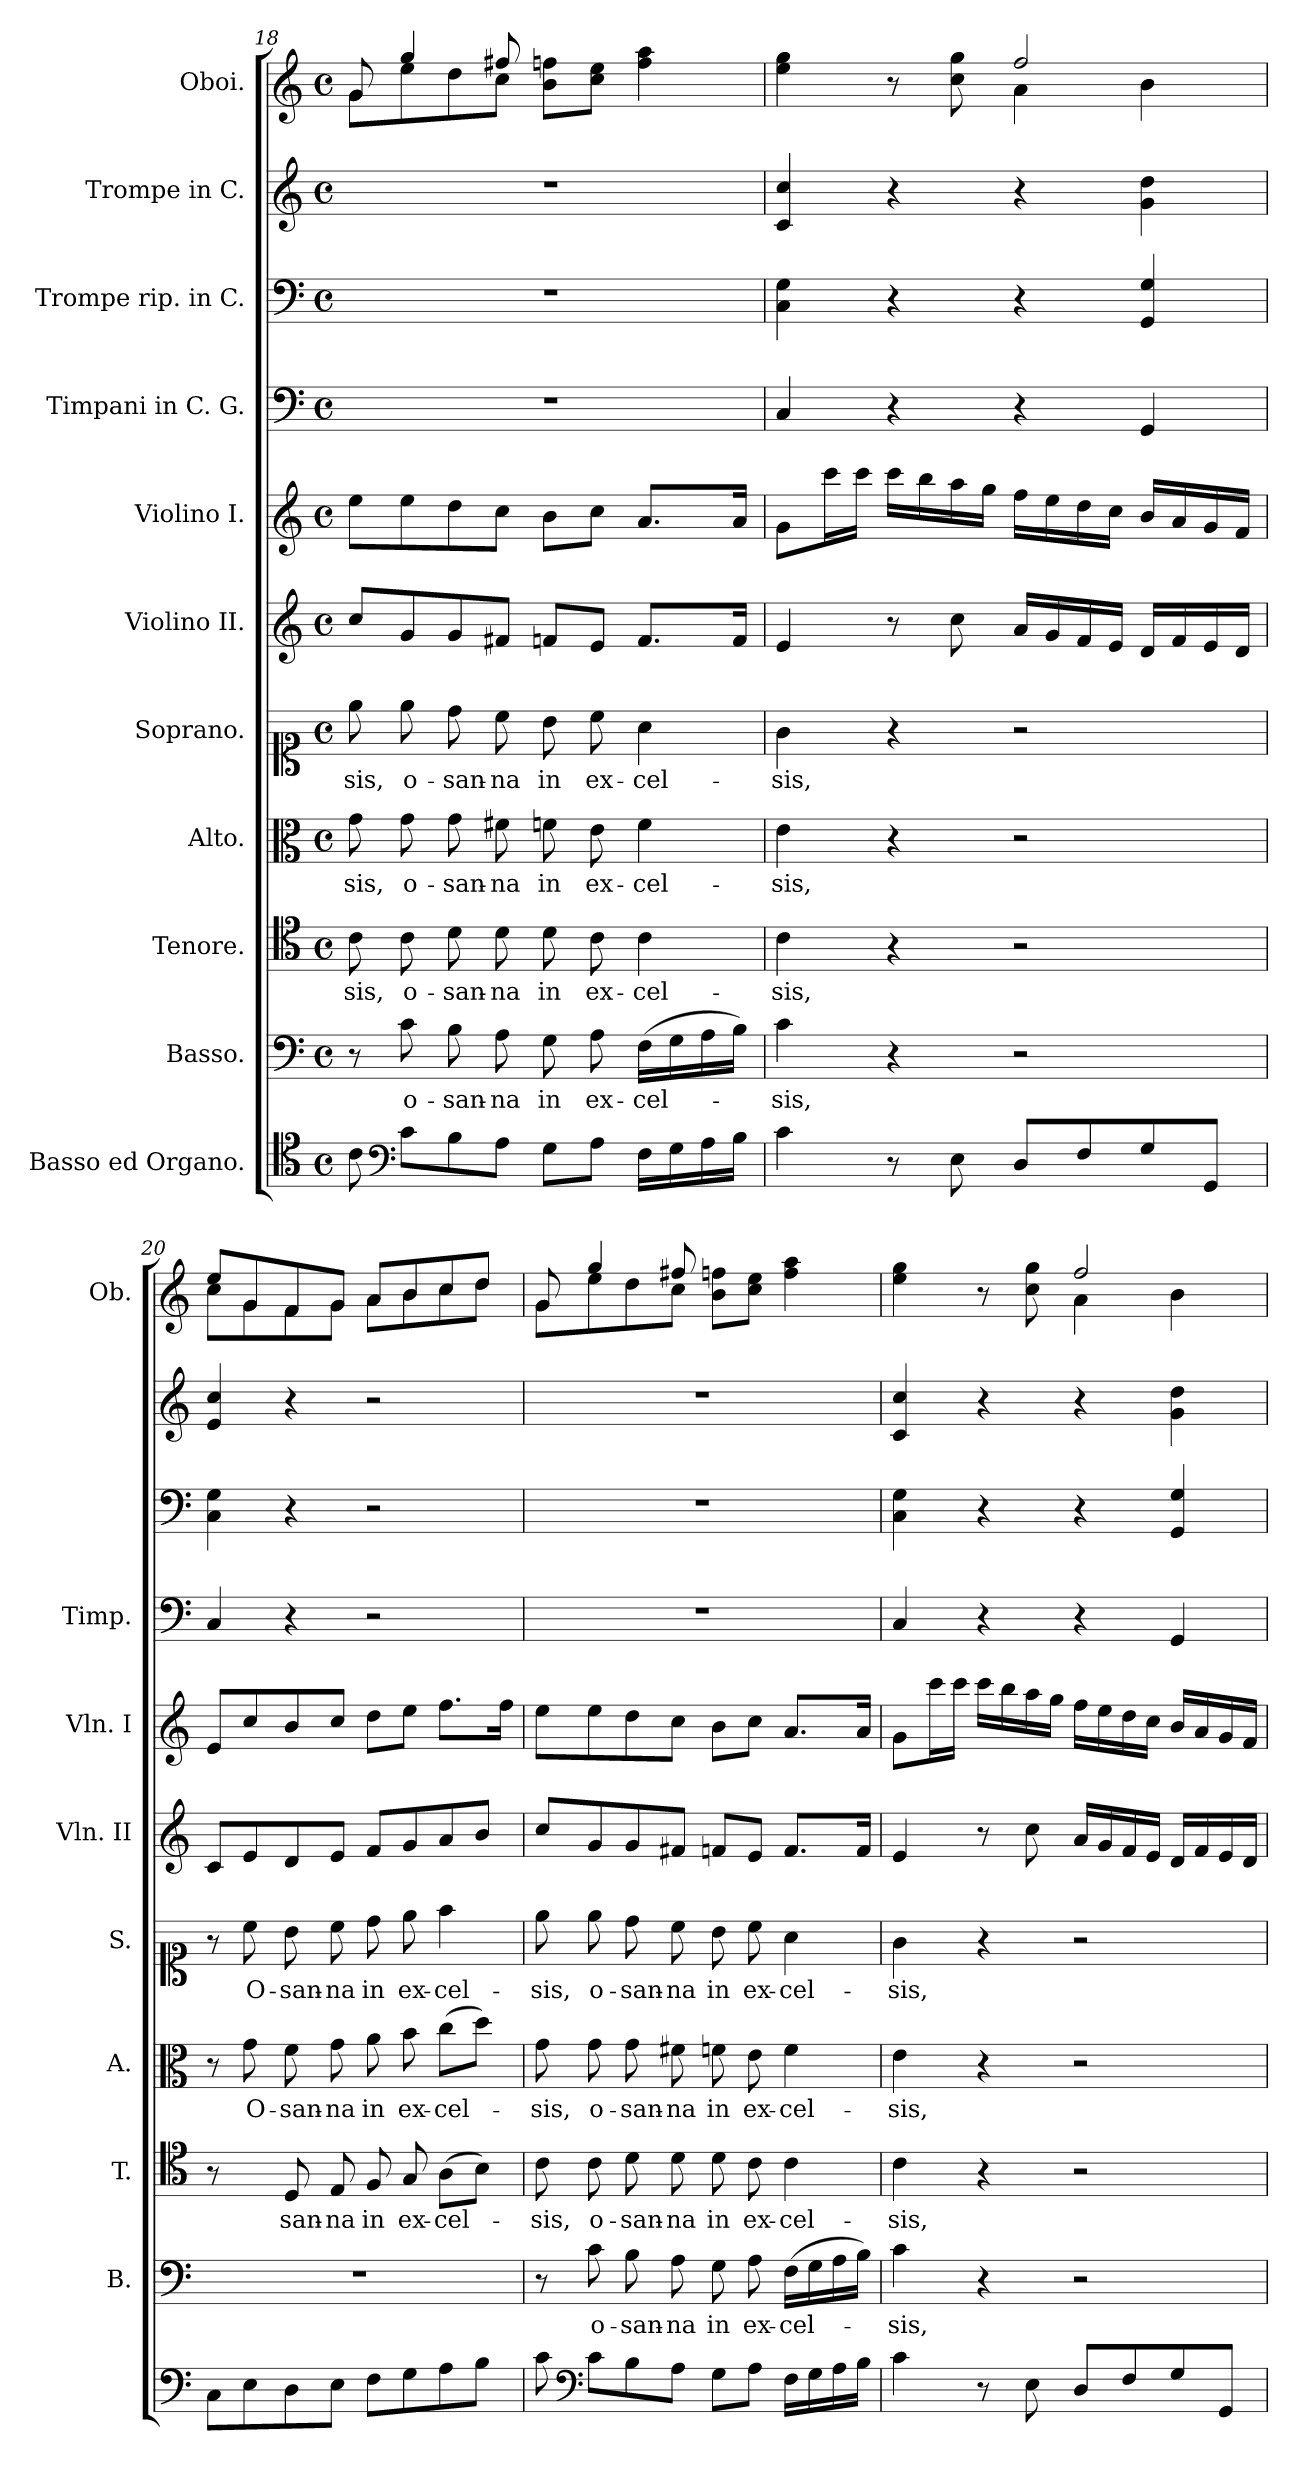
**kern	**kern	**text	**kern	**text	**kern	**text	**kern	**text	**kern	**kern	**kern	**kern	**kern	**kern
*part11	*part10	*part10	*part9	*part9	*part8	*part8	*part7	*part7	*part6	*part5	*part4	*part3	*part2	*part1
*staff11	*staff10	*staff10	*staff9	*staff9	*staff8	*staff8	*staff7	*staff7	*staff6	*staff5	*staff4	*staff3	*staff2	*staff1
*I"Basso ed  Organo.	*I"Basso.	*	*I"Tenore.	*	*I"Alto.	*	*I"Soprano.	*	*I"Violino II.	*I"Violino I.	*I"Timpani in C. G.	*I"Trompe rip. in C.	*I"Trompe in C.	*I"Oboi.
*	*I'B.	*	*I'T.	*	*I'A.	*	*I'S.	*	*I'Vln. II	*I'Vln. I	*I'Timp.	*	*	*I'Ob.
*clefC4	*clefF4	*	*clefC4	*	*clefC3	*	*clefC1	*	*clefG2	*clefG2	*clefF4	*clefF4	*clefG2	*clefG2
*k[]	*k[]	*	*k[]	*	*k[]	*	*k[]	*	*k[]	*k[]	*k[]	*k[]	*k[]	*k[]
*M4/4	*M4/4	*	*M4/4	*	*M4/4	*	*M4/4	*	*M4/4	*M4/4	*M4/4	*M4/4	*M4/4	*M4/4
*met(c)	*met(c)	*	*met(c)	*	*met(c)	*	*met(c)	*	*met(c)	*met(c)	*met(c)	*met(c)	*met(c)	*met(c)
=18	=18	=18	=18	=18	=18	=18	=18	=18	=18	=18	=18	=18	=18	=18
!	!	!	!	!LO:LY:b	!	!LO:LY:b	!	!LO:LY:b	!	!	!	!	!	!
*	*	*	*	*	*	*	*	*	*	*	*	*	*	*^
8c\	8r	.	8c\	-sis,	8g\	-sis,	8ee\	-sis,	8cc/L	8ee\L	1r	1r	1r	8g/	8g\L
*clefF4	*	*	*	*	*	*	*	*	*	*	*	*	*	*	*
!	!	!LO:LY:b	!	!LO:LY:b	!	!LO:LY:b	!	!LO:LY:b	!	!	!	!	!	!	!
8c\L	8c\	o-	8c\	o-	8g\	o-	8ee\	o-	8g/	8ee\	.	.	.	4gg/	8ee\
!	!	!LO:LY:b	!	!LO:LY:b	!	!LO:LY:b	!	!LO:LY:b	!	!	!	!	!	!	!
8B\	8B\	-san-	8d\	-san-	8g\	-san-	8dd\	-san-	8g/	8dd\	.	.	.	.	8dd\
!	!	!LO:LY:b	!	!LO:LY:b	!	!LO:LY:b	!	!LO:LY:b	!	!	!	!	!	!	!
8A\J	8A\	-na	8d\	-na	8f#X\	-na	8cc\	-na	8f#X/J	8cc\J	.	.	.	8ff#X/	8cc\J
!	!	!LO:LY:b	!	!LO:LY:b	!	!LO:LY:b	!	!LO:LY:b	!	!	!	!	!	!	!
8G\L	8G\	in	8d\	in	8fn\	in	8b\	in	8fn/L	8b\L	.	.	.	8b\ 8ffn\L	2ryy
!	!	!LO:LY:b	!	!LO:LY:b	!	!LO:LY:b	!	!LO:LY:b	!	!	!	!	!	!	!
8A\J	8A\	ex-	8c\	ex-	8e\	ex-	8cc\	ex-	8e/J	8cc\J	.	.	.	8cc\ 8ee\J	.
!	!	!LO:LY:b	!	!LO:LY:b	!	!LO:LY:b	!	!LO:LY:b	!	!	!	!	!	!	!
16F\LL	(>16F\LL	-cel-	4c\	-cel-	4f\	-cel-	4a\	-cel-	8.f/L	8.a/L	.	.	.	4ff\ 4aa\	.
16G\	16G\	.	.	.	.	.	.	.	.	.	.	.	.	.	.
16A\	16A\	.	.	.	.	.	.	.	.	.	.	.	.	.	.
16B\JJ	16B\JJ)	.	.	.	.	.	.	.	16f/Jk	16a/Jk	.	.	.	.	.
=19	=19	=19	=19	=19	=19	=19	=19	=19	=19	=19	=19	=19	=19	=19	=19
!	!	!LO:LY:b	!	!LO:LY:b	!	!LO:LY:b	!	!LO:LY:b	!	!	!	!	!	!	!
4c\	4c\	-sis,	4c\	-sis,	4e\	-sis,	4g\	-sis,	4e/	8g\L	4C/	4C\ 4G\	4c/ 4cc/	4ee\ 4gg\	2ryy
.	.	.	.	.	.	.	.	.	.	16ccc\L	.	.	.	.	.
.	.	.	.	.	.	.	.	.	.	16ccc\JJ	.	.	.	.	.
8r	4r	.	4r	.	4r	.	4r	.	8r	16ccc\LL	4r	4r	4r	8r	.
.	.	.	.	.	.	.	.	.	.	16bb\	.	.	.	.	.
8E\	.	.	.	.	.	.	.	.	8cc\	16aa\	.	.	.	8cc\ 8gg\	.
.	.	.	.	.	.	.	.	.	.	16gg\JJ	.	.	.	.	.
8D/L	2r	.	2r	.	2r	.	2r	.	16a/LL	16ff\LL	4r	4r	4r	2ff/	4a\
.	.	.	.	.	.	.	.	.	16g/	16ee\	.	.	.	.	.
8F/	.	.	.	.	.	.	.	.	16f/	16dd\	.	.	.	.	.
.	.	.	.	.	.	.	.	.	16e/JJ	16cc\JJ	.	.	.	.	.
8G/	.	.	.	.	.	.	.	.	16d/LL	16b/LL	4GG/	4GG/ 4G/	4g\ 4dd\	.	4b\
.	.	.	.	.	.	.	.	.	16f/	16a/	.	.	.	.	.
8GG/J	.	.	.	.	.	.	.	.	16e/	16g/	.	.	.	.	.
.	.	.	.	.	.	.	.	.	16d/JJ	16f/JJ	.	.	.	.	.
=20	=20	=20	=20	=20	=20	=20	=20	=20	=20	=20	=20	=20	=20	=20	=20
8C\L	1r	.	8r	.	8r	.	8r	.	8c/L	8e/L	4C/	4C\ 4G\	4e/ 4cc/	8ee/L	8cc\L
!	!	!	!	!LO:LY:b	!	!LO:LY:b	!	!LO:LY:b	!	!	!	!	!	!	!
8E\	.	.	8E/yy	O-	8g\	O-	8cc\	O-	8e/	8cc/	.	.	.	8g/	8g\
!	!	!	!	!LO:LY:b	!	!LO:LY:b	!	!LO:LY:b	!	!	!	!	!	!	!
8D\	.	.	8D/	-san-	8f\	-san-	8b\	-san-	8d/	8b/	4r	4r	4r	8f/	8f\
!	!	!	!	!LO:LY:b	!	!LO:LY:b	!	!LO:LY:b	!	!	!	!	!	!	!
8E\J	.	.	8E/	-na	8g\	-na	8cc\	-na	8e/J	8cc/J	.	.	.	8g/J	8g\J
!	!	!	!	!LO:LY:b	!	!LO:LY:b	!	!LO:LY:b	!	!	!	!	!	!	!
8F\L	.	.	8F/	in	8a\	in	8dd\	in	8f/L	8dd\L	2r	2r	2r	8a/L	8a\L
!	!	!	!	!LO:LY:b	!	!LO:LY:b	!	!LO:LY:b	!	!	!	!	!	!	!
8G\	.	.	8G/	ex-	8b\	ex-	8ee\	ex-	8g/	8ee\J	.	.	.	8b/	8b\
!	!	!	!	!LO:LY:b	!	!LO:LY:b	!	!LO:LY:b	!	!	!	!	!	!	!
8A\	.	.	(>8A\L	-cel-	(>8cc\L	-cel-	4ff\	-cel-	8a/	8.ff\L	.	.	.	8cc/	8cc\
8B\J	.	.	8B\J)	.	8dd\J)	.	.	.	8b/J	.	.	.	.	8dd/J	8dd\J
.	.	.	.	.	.	.	.	.	.	16ff\Jk	.	.	.	.	.
=21	=21	=21	=21	=21	=21	=21	=21	=21	=21	=21	=21	=21	=21	=21	=21
!	!	!	!	!LO:LY:b	!	!LO:LY:b	!	!LO:LY:b	!	!	!	!	!	!	!
8c\	8r	.	8c\	-sis,	8g\	-sis,	8ee\	-sis,	8cc/L	8ee\L	1r	1r	1r	8g/	8g\L
*clefF4	*	*	*	*	*	*	*	*	*	*	*	*	*	*	*
!	!	!LO:LY:b	!	!LO:LY:b	!	!LO:LY:b	!	!LO:LY:b	!	!	!	!	!	!	!
8c\L	8c\	o-	8c\	o-	8g\	o-	8ee\	o-	8g/	8ee\	.	.	.	4gg/	8ee\
!	!	!LO:LY:b	!	!LO:LY:b	!	!LO:LY:b	!	!LO:LY:b	!	!	!	!	!	!	!
8B\	8B\	-san-	8d\	-san-	8g\	-san-	8dd\	-san-	8g/	8dd\	.	.	.	.	8dd\
!	!	!LO:LY:b	!	!LO:LY:b	!	!LO:LY:b	!	!LO:LY:b	!	!	!	!	!	!	!
8A\J	8A\	-na	8d\	-na	8f#X\	-na	8cc\	-na	8f#X/J	8cc\J	.	.	.	8ff#X/	8cc\J
!	!	!LO:LY:b	!	!LO:LY:b	!	!LO:LY:b	!	!LO:LY:b	!	!	!	!	!	!	!
8G\L	8G\	in	8d\	in	8fn\	in	8b\	in	8fn/L	8b\L	.	.	.	8b\ 8ffn\L	2ryy
!	!	!LO:LY:b	!	!LO:LY:b	!	!LO:LY:b	!	!LO:LY:b	!	!	!	!	!	!	!
8A\J	8A\	ex-	8c\	ex-	8e\	ex-	8cc\	ex-	8e/J	8cc\J	.	.	.	8cc\ 8ee\J	.
!	!	!LO:LY:b	!	!LO:LY:b	!	!LO:LY:b	!	!LO:LY:b	!	!	!	!	!	!	!
16F\LL	(>16F\LL	-cel-	4c\	-cel-	4f\	-cel-	4a\	-cel-	8.f/L	8.a/L	.	.	.	4ff\ 4aa\	.
16G\	16G\	.	.	.	.	.	.	.	.	.	.	.	.	.	.
16A\	16A\	.	.	.	.	.	.	.	.	.	.	.	.	.	.
16B\JJ	16B\JJ)	.	.	.	.	.	.	.	16f/Jk	16a/Jk	.	.	.	.	.
!!LO:PB:g=z	!!
=22	=22	=22	=22	=22	=22	=22	=22	=22	=22	=22	=22	=22	=22	=22	=22
!	!	!LO:LY:b	!	!LO:LY:b	!	!LO:LY:b	!	!LO:LY:b	!	!	!	!	!	!	!
4c\	4c\	-sis,	4c\	-sis,	4e\	-sis,	4g\	-sis,	4e/	8g\L	4C/	4C\ 4G\	4c/ 4cc/	4ee\ 4gg\	2ryy
.	.	.	.	.	.	.	.	.	.	16ccc\L	.	.	.	.	.
.	.	.	.	.	.	.	.	.	.	16ccc\JJ	.	.	.	.	.
8r	4r	.	4r	.	4r	.	4r	.	8r	16ccc\LL	4r	4r	4r	8r	.
.	.	.	.	.	.	.	.	.	.	16bb\	.	.	.	.	.
8E\	.	.	.	.	.	.	.	.	8cc\	16aa\	.	.	.	8cc\ 8gg\	.
.	.	.	.	.	.	.	.	.	.	16gg\JJ	.	.	.	.	.
8D/L	2r	.	2r	.	2r	.	2r	.	16a/LL	16ff\LL	4r	4r	4r	2ff/	4a\
.	.	.	.	.	.	.	.	.	16g/	16ee\	.	.	.	.	.
8F/	.	.	.	.	.	.	.	.	16f/	16dd\	.	.	.	.	.
.	.	.	.	.	.	.	.	.	16e/JJ	16cc\JJ	.	.	.	.	.
8G/	.	.	.	.	.	.	.	.	16d/LL	16b/LL	4GG/	4GG/ 4G/	4g\ 4dd\	.	4b\
.	.	.	.	.	.	.	.	.	16f/	16a/	.	.	.	.	.
8GG/J	.	.	.	.	.	.	.	.	16e/	16g/	.	.	.	.	.
.	.	.	.	.	.	.	.	.	16d/JJ	16f/JJ	.	.	.	.	.
*	*	*	*	*	*	*	*	*	*	*	*	*	*	*v	*v
=	=	=	=	=	=	=	=	=	=	=	=	=	=	=
*-	*-	*-	*-	*-	*-	*-	*-	*-	*-	*-	*-	*-	*-	*-
